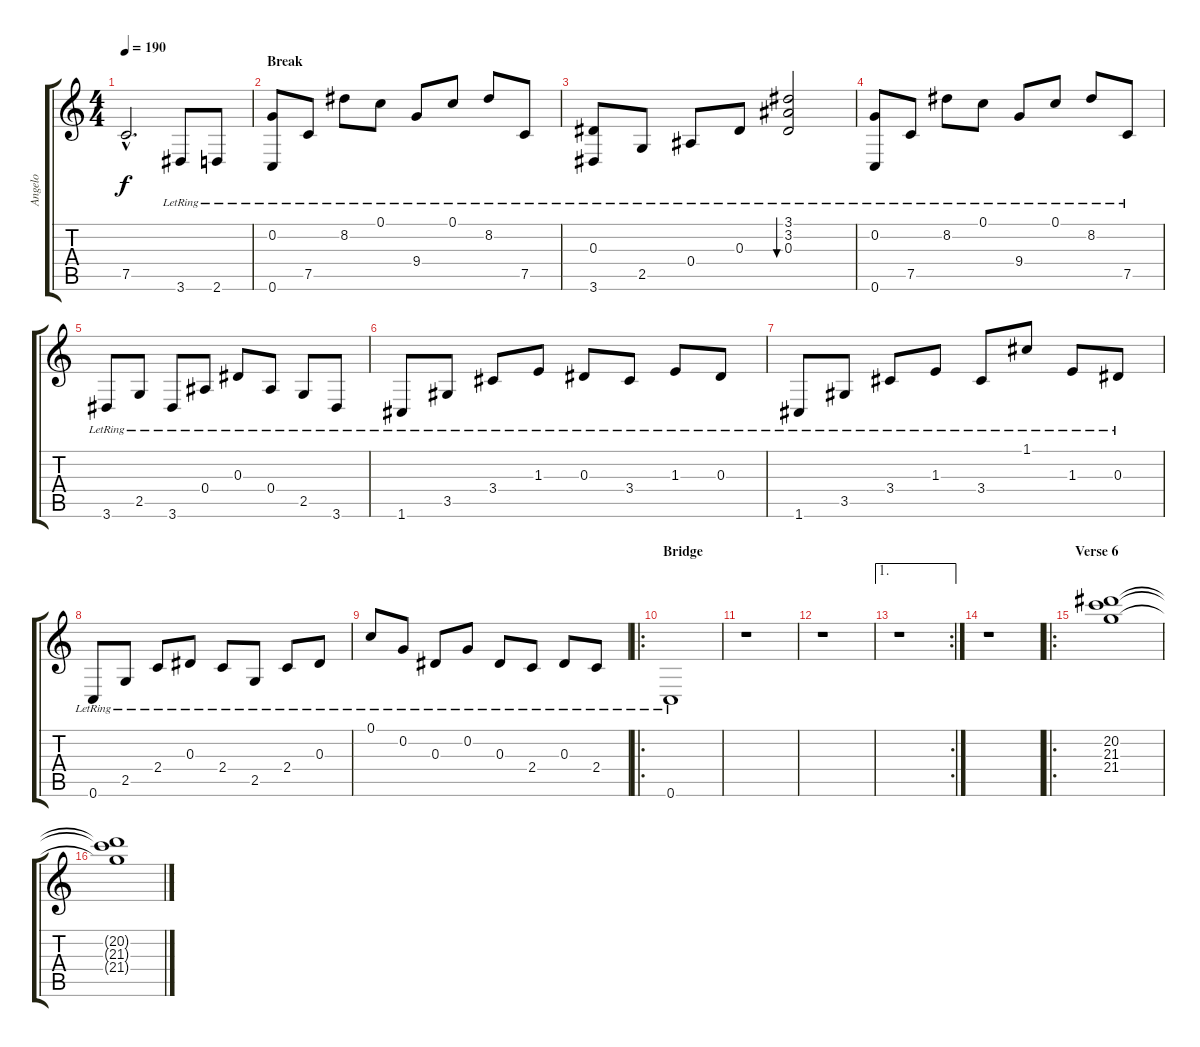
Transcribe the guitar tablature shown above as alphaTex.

\track ("Angelo" "Angelo") {instrument acousticguitarsteel}
\staff {score tabs}
\tuning (C4 G3 Eb3 Bb2 F2 C2) {hide}
\ts (4 4)
\tempo 190
\clef g2
\ks c
7.5{hac t}.2{d dy f} 3.6{lr}.8 2.6{lr}.8 |
\section ("" "Break")
(0.2{lr} 0.6{lr}).8{instrument acousticguitarsteel} 7.5{lr}.8 8.2{lr}.8 0.1{lr}.8 9.4{lr}.8 0.1{lr}.8 8.2{lr}.8 7.5{lr}.8 |
(0.3{lr} 3.6{lr}).8 2.5{lr}.8 0.4{lr}.8 0.3{lr}.8 (3.1{lr} 3.2{lr} 0.3{lr}).2{bu 240} |
(0.2{lr} 0.6{lr}).8 7.5{lr}.8 8.2{lr}.8 0.1{lr}.8 9.4{lr}.8 0.1{lr}.8 8.2{lr}.8 7.5{lr}.8 |
3.6{lr}.8 2.5{lr}.8 3.6{lr}.8 0.4{lr}.8 0.3{lr}.8 0.4{lr}.8 2.5{lr}.8 3.6{lr}.8 |
1.6{lr}.8 3.5{lr}.8 3.4{lr}.8 1.3{lr}.8 0.3{lr}.8 3.4{lr}.8 1.3{lr}.8 0.3{lr}.8 |
1.6{lr}.8 3.5{lr}.8 3.4{lr}.8 1.3{lr}.8 3.4{lr}.8 1.1{lr}.8 1.3{lr}.8 0.3{lr}.8 |
0.6{lr}.8 2.5{lr}.8 2.4{lr}.8 0.3{lr}.8 2.4{lr}.8 2.5{lr}.8 2.4{lr}.8 0.3{lr}.8 |
0.1{lr}.8 0.2{lr}.8 0.3{lr}.8 0.2{lr}.8 0.3{lr}.8 2.4{lr}.8 0.3{lr}.8 2.4{lr}.8 |
\ro
\section ("" "Bridge")
0.6{lr}.1 |
r.1 |
r.1 |
\ae 1
\rc 2
r.1{volume 0} |
r.1{volume 9 instrument stringensemble1} |
\ro
\section ("" "Verse 6")
(20.2 21.3 21.4).1 |
(20.2{t} 21.3{t} 21.4{t}).1
